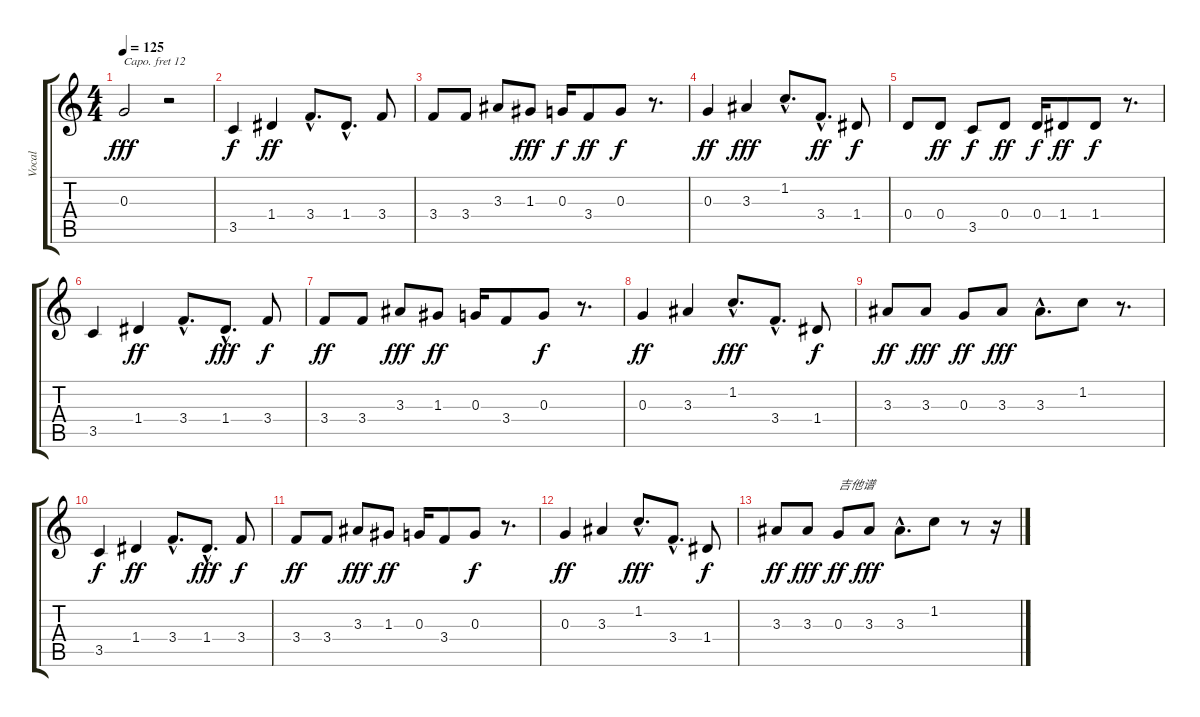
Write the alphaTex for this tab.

\track ("Vocal" "Vocal") {instrument baritonesax}
\staff {score tabs}
\capo 12
\tuning (E4 B3 G3 D3 A2 E2) {hide}
\ts (4 4)
\tempo 125
\clef g2
\ks c
0.3.2{dy fff} r.2 |
3.5.4{dy f} 1.4.4{dy ff} 3.4{hac}.8{d} 1.4{hac}.8{d} 3.4.8 |
3.4.8 3.4.8 3.3.8 1.3.8{dy fff} 0.3.16{dy f} 3.4.8{dy ff} 0.3.8{dy f} r.8{d} |
0.3.4{dy ff} 3.3.4{dy fff} 1.2{hac}.8{d} 3.4{hac}.8{d dy ff} 1.4.8{dy f} |
0.4.8 0.4.8{dy ff} 3.5.8{dy f} 0.4.8{dy ff} 0.4.16{dy f} 1.4.8{dy ff} 1.4.8{dy f} r.8{d} |
3.5.4 1.4.4{dy ff} 3.4{hac}.8{d} 1.4{hac}.8{d dy fff} 3.4.8{dy f} |
3.4.8{dy ff} 3.4.8 3.3.8{dy fff} 1.3.8{dy ff} 0.3.16 3.4.8 0.3.8{dy f} r.8{d} |
0.3.4{dy ff} 3.3.4 1.2{hac}.8{d dy fff} 3.4{hac}.8{d} 1.4.8{dy f} |
3.3.8{dy ff} 3.3.8{dy fff} 0.3.8{dy ff} 3.3.8{dy fff} 3.3{hac}.8{d} 1.2.8 r.8{d} |
3.5.4{dy f} 1.4.4{dy ff} 3.4{hac}.8{d} 1.4{hac}.8{d dy fff} 3.4.8{dy f} |
3.4.8{dy ff} 3.4.8 3.3.8{dy fff} 1.3.8{dy ff} 0.3.16 3.4.8 0.3.8{dy f} r.8{d} |
0.3.4{dy ff} 3.3.4 1.2{hac}.8{d dy fff} 3.4{hac}.8{d} 1.4.8{dy f} |
3.3.8{dy ff} 3.3.8{dy fff} 0.3.8{txt "吉他谱" dy ff} 3.3.8{dy fff} 3.3{hac}.8{d} 1.2.8 r.8 r.16
